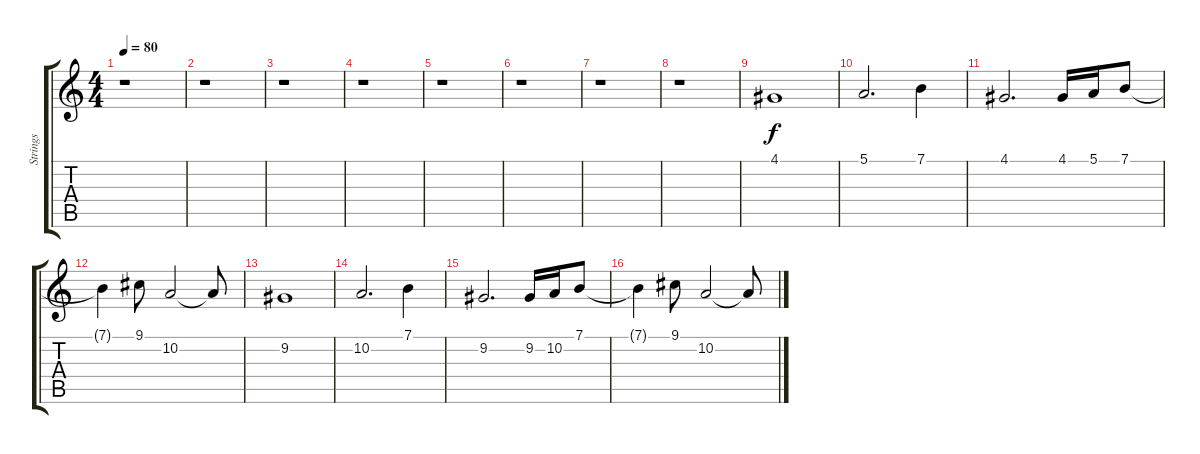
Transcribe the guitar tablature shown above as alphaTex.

\track ("Strings" "Strings") {instrument stringensemble2}
\staff {score tabs}
\tuning (E4 B3 G3 D3 A2 E2) {hide}
\ts (4 4)
\tempo 80
\clef g2
\ks c
r.1{dy f} |
r.1 |
r.1 |
r.1 |
r.1 |
r.1 |
r.1 |
r.1 |
4.1.1 |
5.1.2{d} 7.1.4 |
4.1.2{d} 4.1.16 5.1.16 7.1.8 |
7.1{t}.4 9.1.8 10.2.2 10.2{t}.8 |
9.2.1 |
10.2.2{d} 7.1.4 |
9.2.2{d} 9.2.16 10.2.16 7.1.8 |
7.1{t}.4 9.1.8 10.2.2 10.2{t}.8
